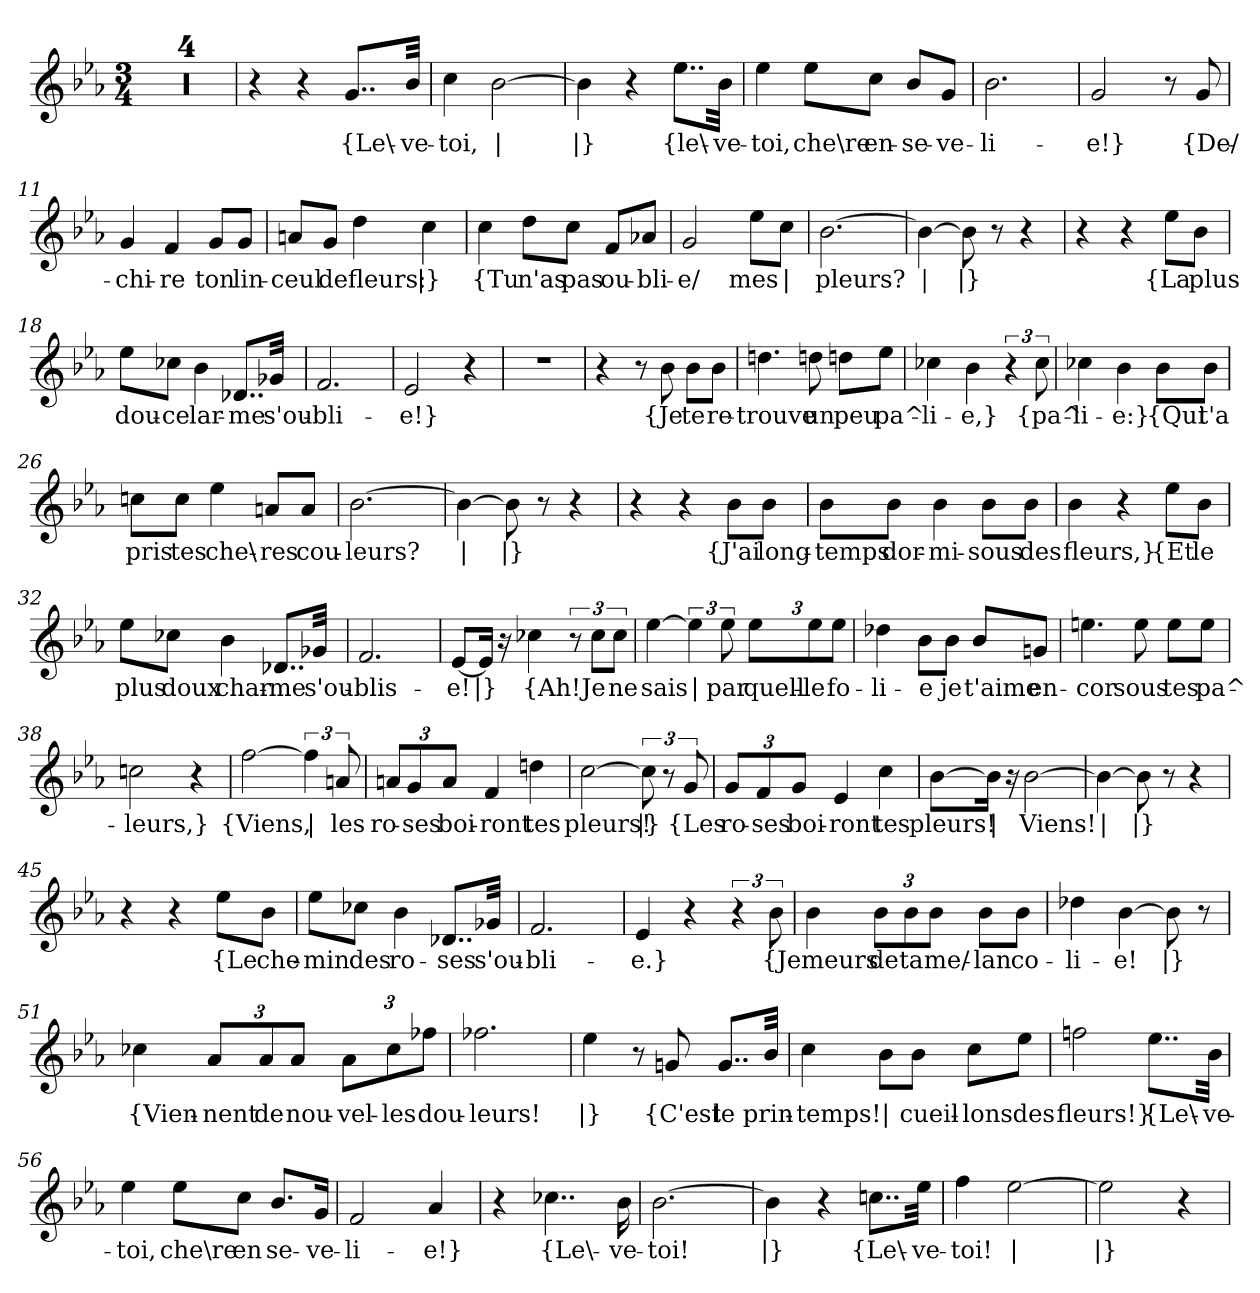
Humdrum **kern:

**kern	**text
*part1	*part1
*staff1	*staff1
*clefG2	*
*k[b-e-a-]	*
*M3/4	*
=1	=1
2.r	.
=2	=2
2.r	.
=3	=3
2.r	.
=4	=4
2.r	.
=5	=5
4r	.
4r	.
!	!LO:LY:b
8..g/L	{Le\-
!	!LO:LY:b
32b-/Jkk	-ve-
=6	=6
!	!LO:LY:b
4cc\	-toi,
!	!LO:LY:b
[2b-\	|
=7	=7
!	!LO:LY:b
4b-\]	|}
4r	.
!	!LO:LY:b
8..ee-\L	{le\-
!	!LO:LY:b
32b-\Jkk	-ve-
=8	=8
!	!LO:LY:b
4ee-\	-toi,
!	!LO:LY:b
8ee-\L	che\re
!	!LO:LY:b
8cc\J	en-
!	!LO:LY:b
8b-/L	-se-
!	!LO:LY:b
8g/J	-ve-
=9	=9
!	!LO:LY:b
2.b-\	-li-
=10	=10
!	!LO:LY:b
2g/	-e!}
8r	.
!	!LO:LY:b
8g/	{De/-
!!LO:LB:g=z
=11	=11
!	!LO:LY:b
4g/	-chi-
!	!LO:LY:b
4f/	-re
!	!LO:LY:b
8g/L	ton
!	!LO:LY:b
8g/J	lin-
=12	=12
!	!LO:LY:b
8an/L	-ceul
!	!LO:LY:b
8g/J	de
!	!LO:LY:b
4dd\	fleurs:
!	!LO:LY:b
4cc\	|}
=13	=13
!	!LO:LY:b
4cc\	{Tu
!	!LO:LY:b
8dd\L	n'as
!	!LO:LY:b
8cc\J	pas
!	!LO:LY:b
8f/L	ou-
!	!LO:LY:b
8a-X/J	-bli-
=14	=14
!	!LO:LY:b
2g/	-e/
!	!LO:LY:b
8ee-\L	mes
!	!LO:LY:b
8cc\J	|
=15	=15
!	!LO:LY:b
[2.b-\	pleurs?
=16	=16
!	!LO:LY:b
4b-\_	|
!	!LO:LY:b
8b-\]	|}
8r	.
4r	.
=17	=17
4r	.
4r	.
!	!LO:LY:b
8ee-\L	{La
!	!LO:LY:b
8b-\J	plus
!!LO:LB:g=z
=18	=18
!	!LO:LY:b
8ee-\L	dou-
!	!LO:LY:b
8cc-X\J	-ce
!	!LO:LY:b
4b-\	lar-
!	!LO:LY:b
8..d-X/L	-me
!	!LO:LY:b
32g-X/Jkk	s'ou-
=19	=19
!	!LO:LY:b
2.f/	-bli-
=20	=20
!	!LO:LY:b
2e-/	-e!}
4r	.
=21	=21
2.r	.
=22	=22
4r	.
8r	.
!	!LO:LY:b
8b-\	{Je
!	!LO:LY:b
8b-\L	te
!	!LO:LY:b
8b-\J	re-
=23	=23
!	!LO:LY:b
4.ddn\	-trouve
!	!LO:LY:b
8ddn\	un
!	!LO:LY:b
8ddn\L	peu
!	!LO:LY:b
8ee-\J	pa^-
=24	=24
!	!LO:LY:b
4cc-X\	-li-
!	!LO:LY:b
4b-\	-e,}
6r	.
!	!LO:LY:b
12cc-\	{pa^-
!!LO:LB:g=z
=25	=25
!	!LO:LY:b
4cc-X\	-li-
!	!LO:LY:b
4b-\	-e:}
!	!LO:LY:b
8b-\L	{Qui
!	!LO:LY:b
8b-\J	t'a
=26	=26
!	!LO:LY:b
8ccn\L	pris
!	!LO:LY:b
8cc\J	tes
!	!LO:LY:b
4ee-\	che\-
!	!LO:LY:b
8an/L	-res
!	!LO:LY:b
8a/J	cou-
=27	=27
!	!LO:LY:b
[2.b-\	leurs?
=28	=28
!	!LO:LY:b
4b-\_	|
!	!LO:LY:b
8b-\]	|}
8r	.
4r	.
=29	=29
4r	.
4r	.
!	!LO:LY:b
8b-\L	{J'ai
!	!LO:LY:b
8b-\J	long-
=30	=30
!	!LO:LY:b
8b-\L	-temps
!	!LO:LY:b
8b-\J	dor-
!	!LO:LY:b
4b-\	-mi-
!	!LO:LY:b
8b-\L	sous
!	!LO:LY:b
8b-\J	des
!!LO:LB:g=z
=31	=31
!	!LO:LY:b
4b-\	fleurs,}
4r	.
!	!LO:LY:b
8ee-\L	{Et
!	!LO:LY:b
8b-\J	le
=32	=32
!	!LO:LY:b
8ee-\L	plus
!	!LO:LY:b
8cc-X\J	doux
!	!LO:LY:b
4b-\	char-
!	!LO:LY:b
8..d-X/L	-me
!	!LO:LY:b
32g-X/Jkk	s'ou-
=33	=33
!	!LO:LY:b
2.f/	-blis-
=34	=34
!	!LO:LY:b
[8e-/L	-e!
!	!LO:LY:b
16e-/Jk]	|}
16r	.
!	!LO:LY:b
4cc-X\	{Ah!
12r	.
!	!LO:LY:b
12cc-\L	Je
!	!LO:LY:b
12cc-\J	ne
=35	=35
!	!LO:LY:b
[4ee-\	sais
!	!LO:LY:b
6ee-\]	|
!	!LO:LY:b
12ee-\	par
*Xbrackettup	*
!	!LO:LY:b
12ee-\L	quell-
!	!LO:LY:b
12ee-\	-le
!	!LO:LY:b
12ee-\J	fo-
!!LO:LB:g=z
=36	=36
!	!LO:LY:b
4dd-X\	-li-
!	!LO:LY:b
8b-\L	-e
!	!LO:LY:b
8b-\J	je
!	!LO:LY:b
8b-/L	t'aime
!	!LO:LY:b
8gn/J	en-
=37	=37
!	!LO:LY:b
4.een\	-cor
!	!LO:LY:b
8ee\	sous
!	!LO:LY:b
8ee\L	tes
!	!LO:LY:b
8ee\J	pa^-
=38	=38
!	!LO:LY:b
2ccn\	-leurs,}
4r	.
=39	=39
!	!LO:LY:b
[2ff\	{Viens,
*brackettup	*
!	!LO:LY:b
6ff\]	|
!	!LO:LY:b
12an/	les
=40	=40
*Xbrackettup	*
!	!LO:LY:b
12an/L	ro-
!	!LO:LY:b
12g/	-ses
!	!LO:LY:b
12a/J	boi-
!	!LO:LY:b
4f/	-ront
!	!LO:LY:b
4ddn\	tes
=41	=41
!	!LO:LY:b
[2cc\	pleurs!
*brackettup	*
!	!LO:LY:b
12cc\]	|}
12r	.
!	!LO:LY:b
12g/	{Les
!!LO:LB:g=z
=42	=42
*Xbrackettup	*
!	!LO:LY:b
12g/L	ro-
!	!LO:LY:b
12f/	-ses
!	!LO:LY:b
12g/J	boi-
!	!LO:LY:b
4e-/	-ront
!	!LO:LY:b
4cc\	tes
=43	=43
!	!LO:LY:b
[8b-\L	pleurs!
!	!LO:LY:b
16b-\Jk]	|
16r	.
!	!LO:LY:b
[2b-\	Viens!
=44	=44
!	!LO:LY:b
4b-\_	|
!	!LO:LY:b
8b-\]	|}
8r	.
4r	.
=45	=45
4r	.
4r	.
!	!LO:LY:b
8ee-\L	{Le
!	!LO:LY:b
8b-\J	che-
=46	=46
!	!LO:LY:b
8ee-\L	-min
!	!LO:LY:b
8cc-X\J	des
!	!LO:LY:b
4b-\	ro-
!	!LO:LY:b
8..d-X/L	-ses
!	!LO:LY:b
32g-X/Jkk	s'ou-
=47	=47
!	!LO:LY:b
2.f/	-bli-
=48	=48
!	!LO:LY:b
4e-/	-e.}
4r	.
*brackettup	*
6r	.
!	!LO:LY:b
12b-\	{Je
!!LO:LB:g=z
=49	=49
!	!LO:LY:b
4b-\	meurs
*Xbrackettup	*
!	!LO:LY:b
12b-\L	de
!	!LO:LY:b
12b-\	ta
!	!LO:LY:b
12b-\J	me/-
!	!LO:LY:b
8b-\L	-lan
!	!LO:LY:b
8b-\J	-co-
=50	=50
!	!LO:LY:b
4dd-X\	-li-
!	!LO:LY:b
[4b-\	-e!
!	!LO:LY:b
8b-\]	|}
8r	.
=51	=51
!	!LO:LY:b
4cc-X\	{Vien-
!	!LO:LY:b
12a-/L	-nent
!	!LO:LY:b
12a-/	de
!	!LO:LY:b
12a-/J	nou-
!	!LO:LY:b
12a-\L	-vel-
!	!LO:LY:b
12cc-\	-les
!	!LO:LY:b
12ff-X\J	dou-
=52	=52
!	!LO:LY:b
2.ff-X\	-leurs!
=53	=53
!	!LO:LY:b
4ee-\	|}
8r	.
!	!LO:LY:b
8gn/	{C'est
!	!LO:LY:b
8..g/L	le
!	!LO:LY:b
32b-/Jkk	prin-
!!LO:LB:g=z
=54	=54
!	!LO:LY:b
4cc\	-temps!
!	!LO:LY:b
8b-\L	|
!	!LO:LY:b
8b-\J	cueil-
!	!LO:LY:b
8cc\L	-lons
!	!LO:LY:b
8ee-\J	des
=55	=55
!	!LO:LY:b
2ffn\	fleurs!}
!	!LO:LY:b
8..ee-\L	{Le\-
!	!LO:LY:b
32b-\Jkk	-ve-
=56	=56
!	!LO:LY:b
4ee-\	-toi,
!	!LO:LY:b
8ee-\L	che\re
!	!LO:LY:b
8cc\J	en
!	!LO:LY:b
8.b-/L	se-
!	!LO:LY:b
16g/Jk	-ve-
=57	=57
!	!LO:LY:b
2f/	-li-
!	!LO:LY:b
4a-/	-e!}
=58	=58
4r	.
!	!LO:LY:b
4..cc-X\	{Le\-
!	!LO:LY:b
16b-\	-ve-
=59	=59
!	!LO:LY:b
[2.b-\	-toi!
!!LO:LB:g=z
=60	=60
!	!LO:LY:b
4b-\]	|}
4r	.
!	!LO:LY:b
8..ccn\L	{Le\-
!	!LO:LY:b
32ee-\Jkk	-ve-
=61	=61
!	!LO:LY:b
4ff\	-toi!
!	!LO:LY:b
[2ee-\	|
=62	=62
!	!LO:LY:b
2ee-\]	|}
4r	.
=	=
*-	*-
